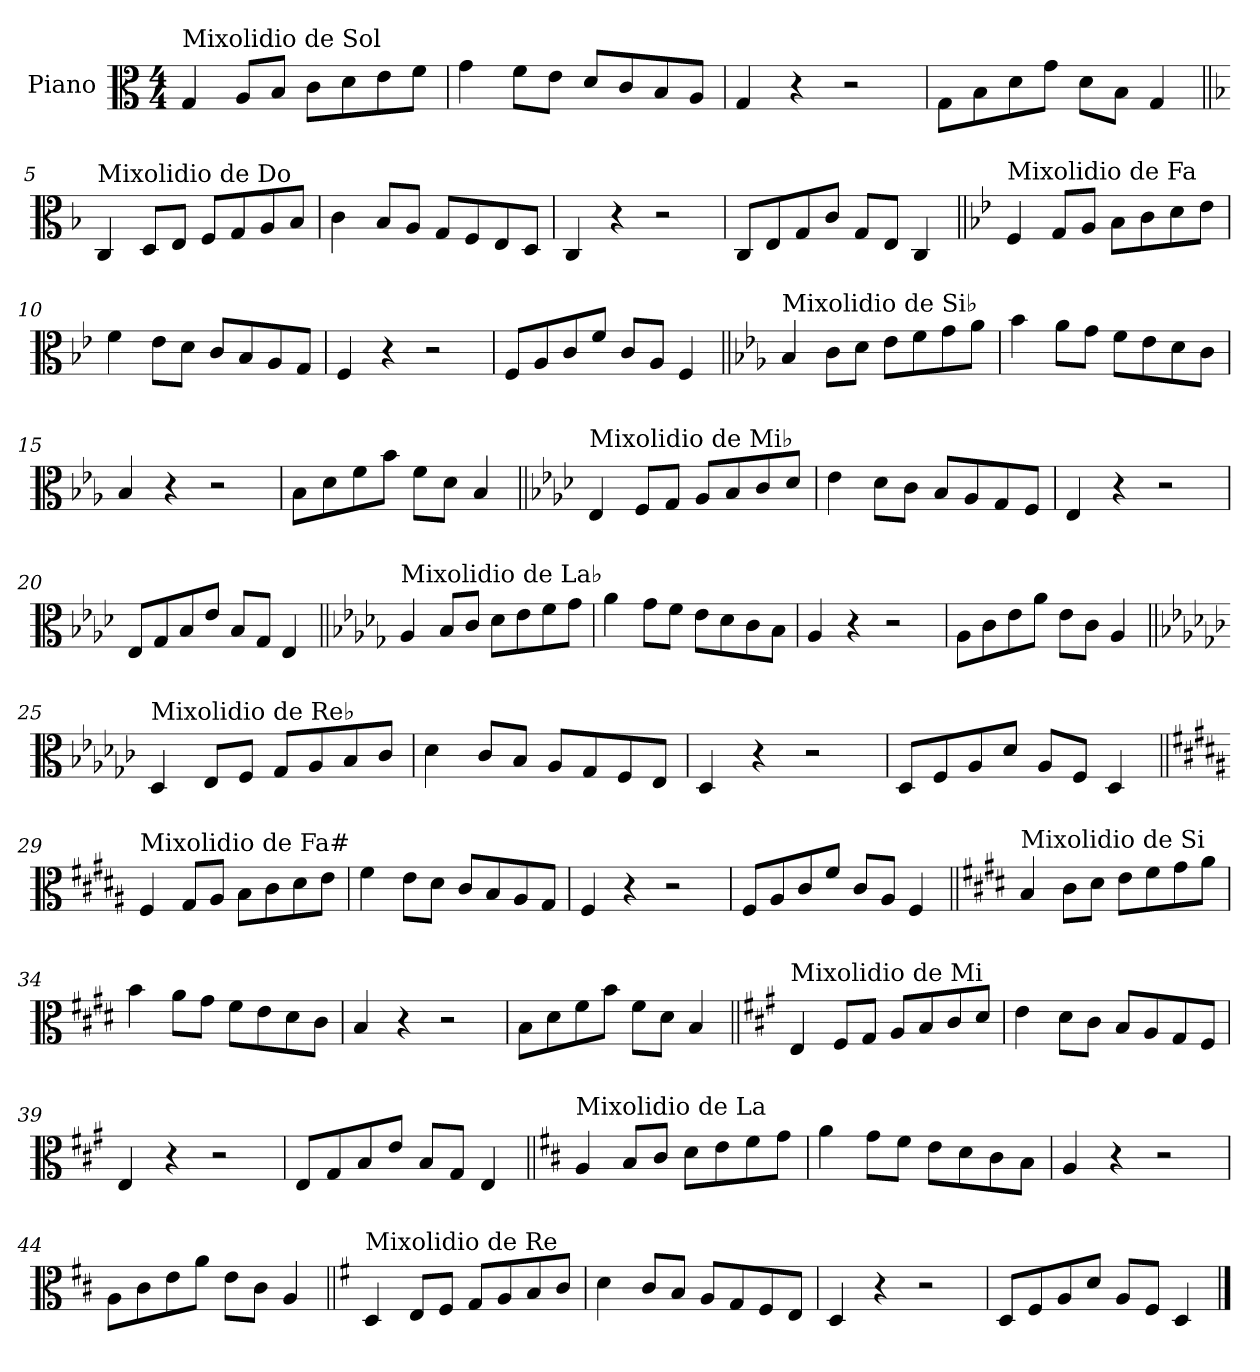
**kern
*part1
*staff1
*I"Piano
*I'Pno.
*clefC3
*k[]
*M4/4
=1
!LO:TX:a:t=Mixolidio de Sol
4G/
8A/L
8B/J
8c\L
8d\
8e\
8f\J
=2
4g\
8f\L
8e\J
8d/L
8c/
8B/
8A/J
=3
4G/
4r
2r
=4
8G\L
8B\
8d\
8g\J
8d\L
8B\J
4G/
!!LO:LB:g=z
=5||
*k[b-]
!LO:TX:a:t=Mixolidio de Do
4C/
8D/L
8E/J
8F/L
8G/
8A/
8B-/J
=6
4c\
8B-/L
8A/J
8G/L
8F/
8E/
8D/J
=7
4C/
4r
2r
=8
8C/L
8E/
8G/
8c/J
8G/L
8E/J
4C/
!!LO:LB:g=z
=9||
*k[b-e-]
!LO:TX:a:t=Mixolidio de Fa
4F/
8G/L
8A/J
8B-\L
8c\
8d\
8e-\J
=10
4f\
8e-\L
8d\J
8c/L
8B-/
8A/
8G/J
=11
4F/
4r
2r
=12
8F/L
8A/
8c/
8f/J
8c/L
8A/J
4F/
!!LO:LB:g=z
=13||
*k[b-e-a-]
!LO:TX:a:t=Mixolidio de Si♭
4B-/
8c\L
8d\J
8e-\L
8f\
8g\
8a-\J
=14
4b-\
8a-\L
8g\J
8f\L
8e-\
8d\
8c\J
=15
4B-/
4r
2r
=16
8B-\L
8d\
8f\
8b-\J
8f\L
8d\J
4B-/
!!LO:LB:g=z
=17||
*k[b-e-a-d-]
!LO:TX:a:t=Mixolidio de Mi♭
4E-/
8F/L
8G/J
8A-/L
8B-/
8c/
8d-/J
=18
4e-\
8d-\L
8c\J
8B-/L
8A-/
8G/
8F/J
=19
4E-/
4r
2r
=20
8E-/L
8G/
8B-/
8e-/J
8B-/L
8G/J
4E-/
!!LO:LB:g=z
=21||
*k[b-e-a-d-g-]
!LO:TX:a:t=Mixolidio de La♭
4A-/
8B-/L
8c/J
8d-\L
8e-\
8f\
8g-\J
=22
4a-\
8g-\L
8f\J
8e-\L
8d-\
8c\
8B-\J
=23
4A-/
4r
2r
=24
8A-\L
8c\
8e-\
8a-\J
8e-\L
8c\J
4A-/
!!LO:LB:g=z
=25||
*k[b-e-a-d-g-c-]
!LO:TX:a:t=Mixolidio de Re♭
4D-/
8E-/L
8F/J
8G-/L
8A-/
8B-/
8c-/J
=26
4d-\
8c-/L
8B-/J
8A-/L
8G-/
8F/
8E-/J
=27
4D-/
4r
2r
=28
8D-/L
8F/
8A-/
8d-/J
8A-/L
8F/J
4D-/
!!LO:LB:g=z
=29||
*k[f#c#g#d#a#]
!LO:TX:a:t=Mixolidio de Fa#
4F#/
8G#/L
8A#/J
8B\L
8c#\
8d#\
8e\J
=30
4f#\
8e\L
8d#\J
8c#/L
8B/
8A#/
8G#/J
=31
4F#/
4r
2r
=32
8F#/L
8A#/
8c#/
8f#/J
8c#/L
8A#/J
4F#/
!!LO:LB:g=z
=33||
*k[f#c#g#d#]
!LO:TX:a:t=Mixolidio de Si
4B/
8c#\L
8d#\J
8e\L
8f#\
8g#\
8a\J
=34
4b\
8a\L
8g#\J
8f#\L
8e\
8d#\
8c#\J
=35
4B/
4r
2r
=36
8B\L
8d#\
8f#\
8b\J
8f#\L
8d#\J
4B/
!!LO:LB:g=z
=37||
*k[f#c#g#]
!LO:TX:a:t=Mixolidio de Mi
4E/
8F#/L
8G#/J
8A/L
8B/
8c#/
8d/J
=38
4e\
8d\L
8c#\J
8B/L
8A/
8G#/
8F#/J
=39
4E/
4r
2r
=40
8E/L
8G#/
8B/
8e/J
8B/L
8G#/J
4E/
!!LO:LB:g=z
=41||
*k[f#c#]
!LO:TX:a:t=Mixolidio de La
4A/
8B/L
8c#/J
8d\L
8e\
8f#\
8g\J
=42
4a\
8g\L
8f#\J
8e\L
8d\
8c#\
8B\J
=43
4A/
4r
2r
=44
8A\L
8c#\
8e\
8a\J
8e\L
8c#\J
4A/
!!LO:LB:g=z
=45||
*k[f#]
!LO:TX:a:t=Mixolidio de Re
4D/
8E/L
8F#/J
8G/L
8A/
8B/
8c/J
=46
4d\
8c/L
8B/J
8A/L
8G/
8F#/
8E/J
=47
4D/
4r
2r
=48
8D/L
8F#/
8A/
8d/J
8A/L
8F#/J
4D/
==
*-
